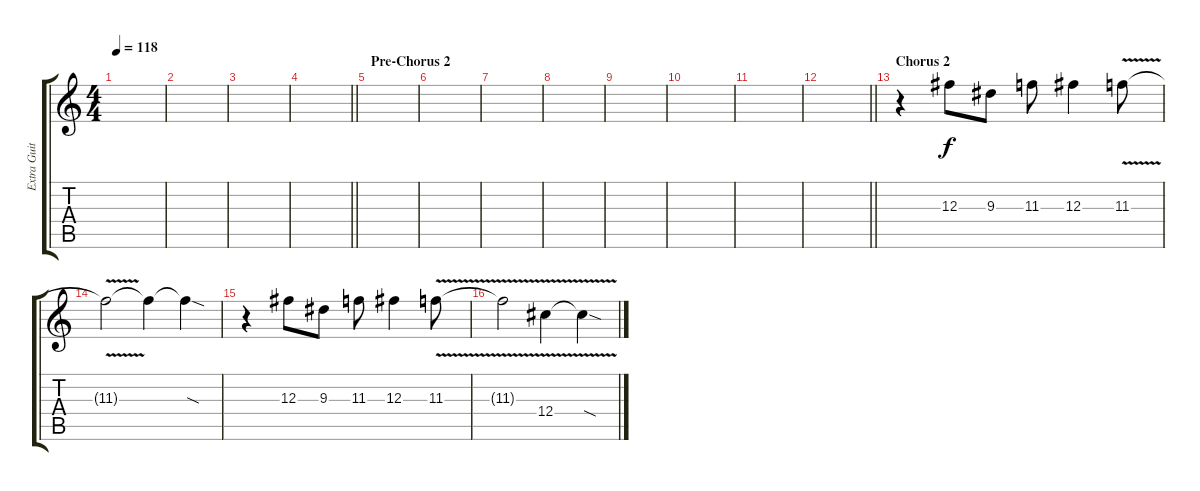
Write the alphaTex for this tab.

\track ("Extra Guitar 1" "Extra Guit") {instrument distortionguitar bank 111}
\staff {score tabs}
\tuning (Eb4 Bb3 Gb3 Db3 Ab2 Db2) {hide}
\ts (4 4)
\tempo 118
\clef g2
\ks c
|
|
|
\barLineRight lightlight
|
\section ("" "Pre-Chorus 2")
|
|
|
|
|
|
|
\barLineRight lightlight
|
\section ("" "Chorus 2")
r.4 12.3.8 9.3.8 11.3.8 12.3.4 11.3{v}.8 |
11.3{t}.2 11.3{t}.4 11.3{sod t}.4 |
r.4 12.3.8 9.3.8 11.3.8 12.3.4 11.3{v}.8 |
11.3{t}.2 12.4{v}.4 12.4{sod t}.4
